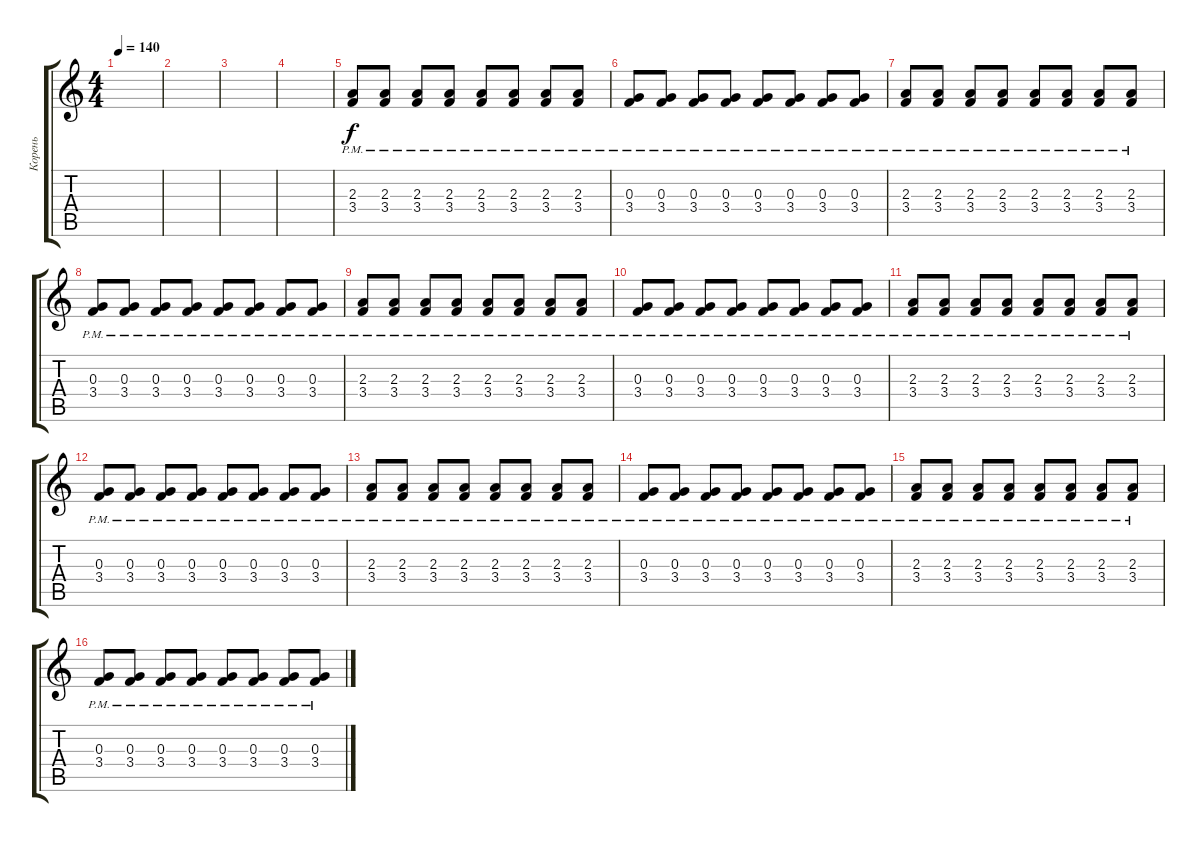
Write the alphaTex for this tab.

\track ("Корень" "Корень") {instrument electricguitarclean}
\staff {score tabs}
\tuning (E4 B3 G3 D3 A2 D2) {hide}
\ts (4 4)
\tempo 140
\clef g2
\ks c
|
|
|
|
(2.3{pm} 3.4{pm}).8{instrument overdrivenguitar} (2.3{pm} 3.4{pm}).8 (2.3{pm} 3.4{pm}).8 (2.3{pm} 3.4{pm}).8 (2.3{pm} 3.4{pm}).8 (2.3{pm} 3.4{pm}).8 (2.3{pm} 3.4{pm}).8 (2.3{pm} 3.4{pm}).8 |
(0.3{pm} 3.4{pm}).8 (0.3{pm} 3.4{pm}).8 (0.3{pm} 3.4{pm}).8 (0.3{pm} 3.4{pm}).8 (0.3{pm} 3.4{pm}).8 (0.3{pm} 3.4{pm}).8 (0.3{pm} 3.4{pm}).8 (0.3{pm} 3.4{pm}).8 |
(2.3{pm} 3.4{pm}).8 (2.3{pm} 3.4{pm}).8 (2.3{pm} 3.4{pm}).8 (2.3{pm} 3.4{pm}).8 (2.3{pm} 3.4{pm}).8 (2.3{pm} 3.4{pm}).8 (2.3{pm} 3.4{pm}).8 (2.3{pm} 3.4{pm}).8 |
(0.3{pm} 3.4{pm}).8 (0.3{pm} 3.4{pm}).8 (0.3{pm} 3.4{pm}).8 (0.3{pm} 3.4{pm}).8 (0.3{pm} 3.4{pm}).8 (0.3{pm} 3.4{pm}).8 (0.3{pm} 3.4{pm}).8 (0.3{pm} 3.4{pm}).8 |
(2.3{pm} 3.4{pm}).8 (2.3{pm} 3.4{pm}).8 (2.3{pm} 3.4{pm}).8 (2.3{pm} 3.4{pm}).8 (2.3{pm} 3.4{pm}).8 (2.3{pm} 3.4{pm}).8 (2.3{pm} 3.4{pm}).8 (2.3{pm} 3.4{pm}).8 |
(0.3{pm} 3.4{pm}).8 (0.3{pm} 3.4{pm}).8 (0.3{pm} 3.4{pm}).8 (0.3{pm} 3.4{pm}).8 (0.3{pm} 3.4{pm}).8 (0.3{pm} 3.4{pm}).8 (0.3{pm} 3.4{pm}).8 (0.3{pm} 3.4{pm}).8 |
(2.3{pm} 3.4{pm}).8 (2.3{pm} 3.4{pm}).8 (2.3{pm} 3.4{pm}).8 (2.3{pm} 3.4{pm}).8 (2.3{pm} 3.4{pm}).8 (2.3{pm} 3.4{pm}).8 (2.3{pm} 3.4{pm}).8 (2.3{pm} 3.4{pm}).8 |
(0.3{pm} 3.4{pm}).8 (0.3{pm} 3.4{pm}).8 (0.3{pm} 3.4{pm}).8 (0.3{pm} 3.4{pm}).8 (0.3{pm} 3.4{pm}).8 (0.3{pm} 3.4{pm}).8 (0.3{pm} 3.4{pm}).8 (0.3{pm} 3.4{pm}).8 |
(2.3{pm} 3.4{pm}).8 (2.3{pm} 3.4{pm}).8 (2.3{pm} 3.4{pm}).8 (2.3{pm} 3.4{pm}).8 (2.3{pm} 3.4{pm}).8 (2.3{pm} 3.4{pm}).8 (2.3{pm} 3.4{pm}).8 (2.3{pm} 3.4{pm}).8 |
(0.3{pm} 3.4{pm}).8 (0.3{pm} 3.4{pm}).8 (0.3{pm} 3.4{pm}).8 (0.3{pm} 3.4{pm}).8 (0.3{pm} 3.4{pm}).8 (0.3{pm} 3.4{pm}).8 (0.3{pm} 3.4{pm}).8 (0.3{pm} 3.4{pm}).8 |
(2.3{pm} 3.4{pm}).8 (2.3{pm} 3.4{pm}).8 (2.3{pm} 3.4{pm}).8 (2.3{pm} 3.4{pm}).8 (2.3{pm} 3.4{pm}).8 (2.3{pm} 3.4{pm}).8 (2.3{pm} 3.4{pm}).8 (2.3{pm} 3.4{pm}).8 |
(0.3{pm} 3.4{pm}).8 (0.3{pm} 3.4{pm}).8 (0.3{pm} 3.4{pm}).8 (0.3{pm} 3.4{pm}).8 (0.3{pm} 3.4{pm}).8 (0.3{pm} 3.4{pm}).8 (0.3{pm} 3.4{pm}).8 (0.3{pm} 3.4{pm}).8
